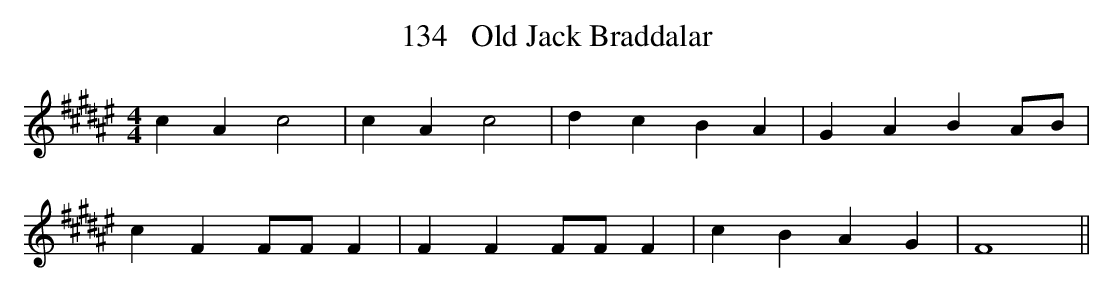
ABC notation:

X:1
T:134   Old Jack Braddalar
M:4/4
K:F#
c2 A2 c4|c2 A2 c4|d2 c2 B2 A2|G2 A2 B2 AB|
c2 F2 FF F2|F2 F2 FF F2|c2 B2 A2 G2|F8 ||
